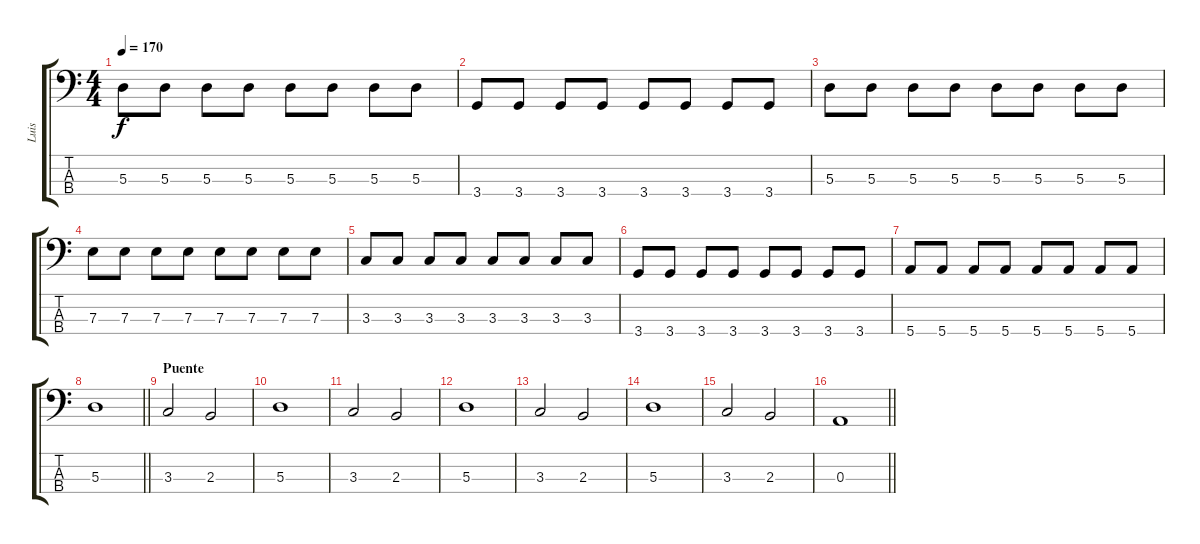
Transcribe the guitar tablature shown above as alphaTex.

\track ("Luis" "Luis") {instrument electricbasspick}
\staff {score tabs}
\tuning (G2 D2 A1 E1) {hide}
\ts (4 4)
\tempo 170
\clef f4
\ks c
5.3.8{dy f} 5.3.8 5.3.8 5.3.8 5.3.8 5.3.8 5.3.8 5.3.8 |
3.4.8 3.4.8 3.4.8 3.4.8 3.4.8 3.4.8 3.4.8 3.4.8 |
5.3.8 5.3.8 5.3.8 5.3.8 5.3.8 5.3.8 5.3.8 5.3.8 |
7.3.8 7.3.8 7.3.8 7.3.8 7.3.8 7.3.8 7.3.8 7.3.8 |
3.3.8 3.3.8 3.3.8 3.3.8 3.3.8 3.3.8 3.3.8 3.3.8 |
3.4.8 3.4.8 3.4.8 3.4.8 3.4.8 3.4.8 3.4.8 3.4.8 |
5.4.8 5.4.8 5.4.8 5.4.8 5.4.8 5.4.8 5.4.8 5.4.8 |
\barLineRight lightlight
5.3.1 |
\section ("" "Puente")
3.3.2 2.3.2 |
5.3.1 |
3.3.2 2.3.2 |
5.3.1 |
3.3.2 2.3.2 |
5.3.1 |
3.3.2 2.3.2 |
\barLineRight lightlight
0.3.1
